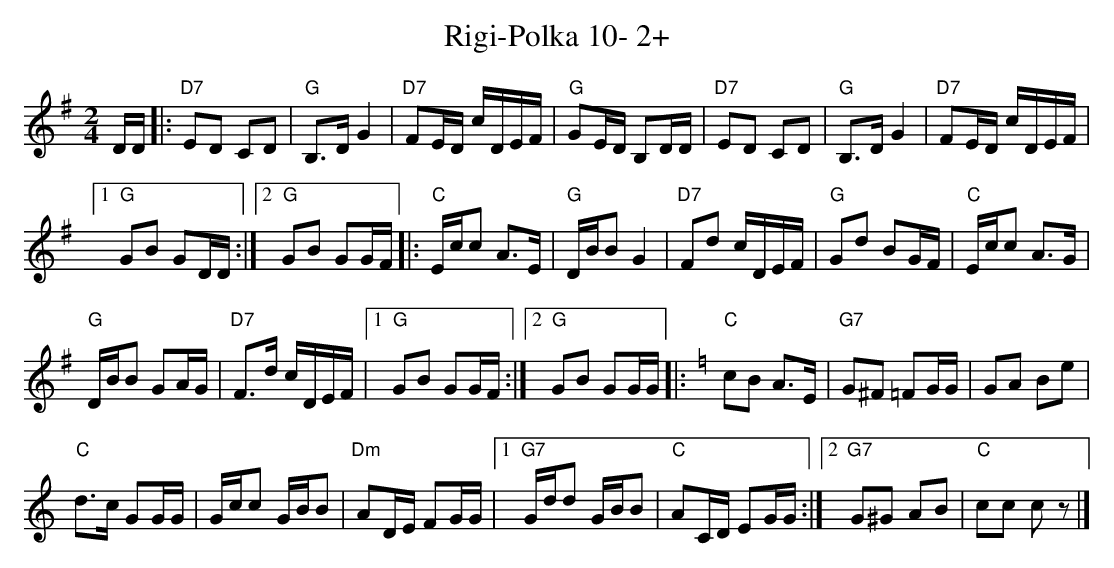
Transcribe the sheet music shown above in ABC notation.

X:1
T:Rigi-Polka 10- 2+
M:2/4
L:1/16
K:Gmaj
DD |: "D7"E2D2 C2D2 | "G"B,3D G4 | "D7"F2ED cDEF | "G"G2ED B,2DD | "D7"E2D2 C2D2 | "G"B,3D G4 | "D7"F2ED cDEF |1
"G"G2B2 G2DD :|2 "G"G2B2 G2GF |: "C"Ecc2 A3E | "G"DBB2 G4 | "D7"F2d2 cDEF | "G"G2d2 B2GF | "C"Ecc2 A3G |
"G"DBB2 G2AG | "D7"F3d cDEF |1 "G"G2B2 G2GF :|2 "G"G2B2 G2GG |: [K:Cmaj] "C"c2B2 A3E | "G7"G2^F2 =F2GG | G2A2 B2e2 |
"C"d3c G2GG | Gcc2 GBB2 | "Dm"A2DE F2GG |1 "G7"Gdd2 GBB2 | "C"A2CD E2GG :|2 "G7"G2^G2 A2B2 | "C"c2c2 c2z2 |]
